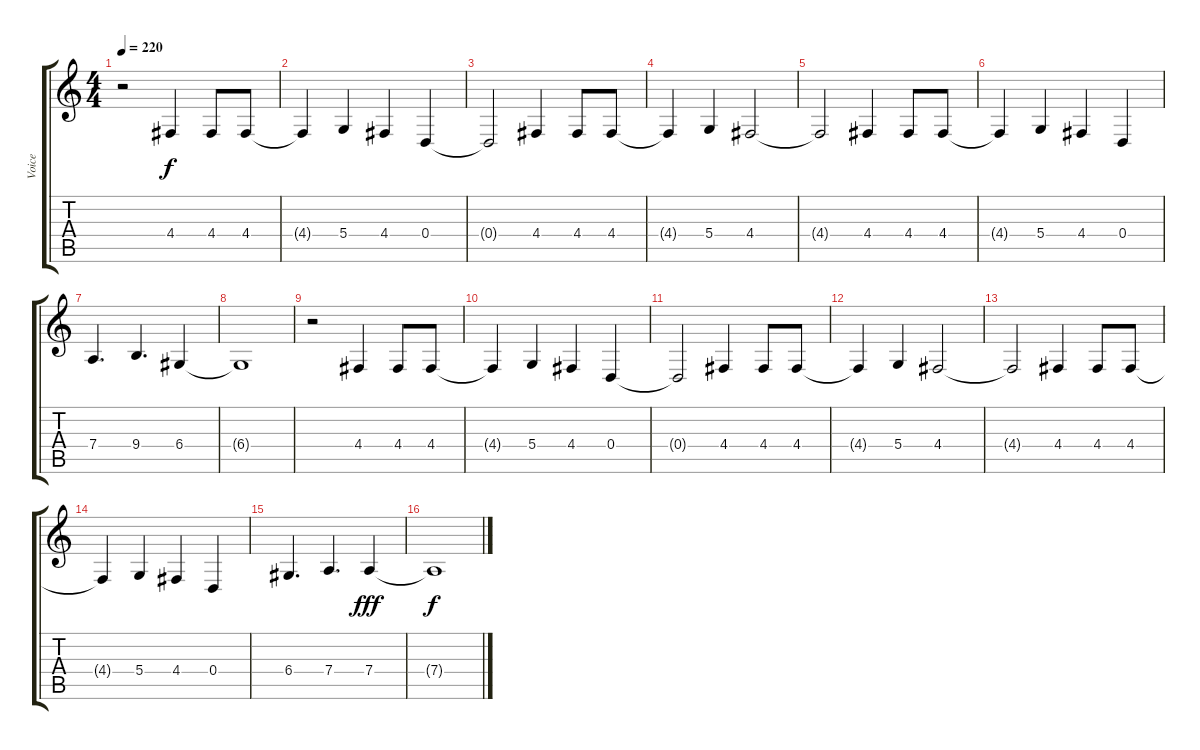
\track ("Voice" "Voice") {instrument flute}
\staff {score tabs}
\tuning (E4 B3 G3 D3 A2 D2) {hide}
\ts (4 4)
\tempo 220
\clef g2
\ks c
r.2{dy f} 4.4.4 4.4.8 4.4.8 |
4.4{t}.4 5.4.4 4.4.4 0.4.4 |
0.4{t}.2 4.4.4 4.4.8 4.4.8 |
4.4{t}.4 5.4.4 4.4.2 |
4.4{t}.2 4.4.4 4.4.8 4.4.8 |
4.4{t}.4 5.4.4 4.4.4 0.4.4 |
7.4.4{d} 9.4.4{d} 6.4.4 |
6.4{t}.1 |
r.2 4.4.4 4.4.8 4.4.8 |
4.4{t}.4 5.4.4 4.4.4 0.4.4 |
0.4{t}.2 4.4.4 4.4.8 4.4.8 |
4.4{t}.4 5.4.4 4.4.2 |
4.4{t}.2 4.4.4 4.4.8 4.4.8 |
4.4{t}.4 5.4.4 4.4.4 0.4.4 |
6.4.4{d} 7.4.4{d} 7.4.4{dy fff} |
7.4{t}.1{dy f}
